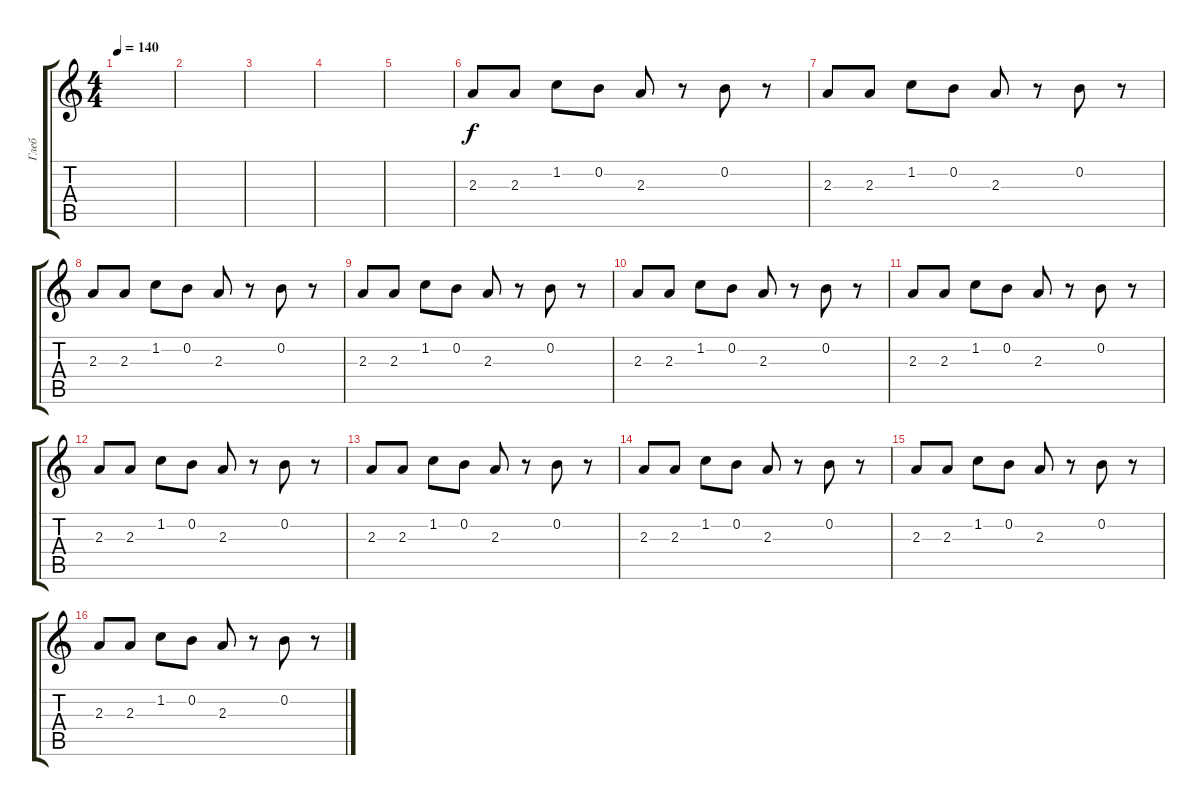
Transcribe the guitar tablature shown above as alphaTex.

\track ("Глеб" "Глеб") {instrument overdrivenguitar}
\staff {score tabs}
\tuning (E4 B3 G3 D3 A2 E2) {hide}
\ts (4 4)
\tempo 140
\clef g2
\ks c
|
|
|
|
|
2.3.8 2.3.8 1.2.8 0.2.8 2.3.8 r.8 0.2.8 r.8 |
2.3.8 2.3.8 1.2.8 0.2.8 2.3.8 r.8 0.2.8 r.8 |
2.3.8 2.3.8 1.2.8 0.2.8 2.3.8 r.8 0.2.8 r.8 |
2.3.8 2.3.8 1.2.8 0.2.8 2.3.8 r.8 0.2.8 r.8 |
2.3.8 2.3.8 1.2.8 0.2.8 2.3.8 r.8 0.2.8 r.8 |
2.3.8 2.3.8 1.2.8 0.2.8 2.3.8 r.8 0.2.8 r.8 |
2.3.8 2.3.8 1.2.8 0.2.8 2.3.8 r.8 0.2.8 r.8 |
2.3.8 2.3.8 1.2.8 0.2.8 2.3.8 r.8 0.2.8 r.8 |
2.3.8 2.3.8 1.2.8 0.2.8 2.3.8 r.8 0.2.8 r.8 |
2.3.8 2.3.8 1.2.8 0.2.8 2.3.8 r.8 0.2.8 r.8 |
2.3.8 2.3.8 1.2.8 0.2.8 2.3.8 r.8 0.2.8 r.8
